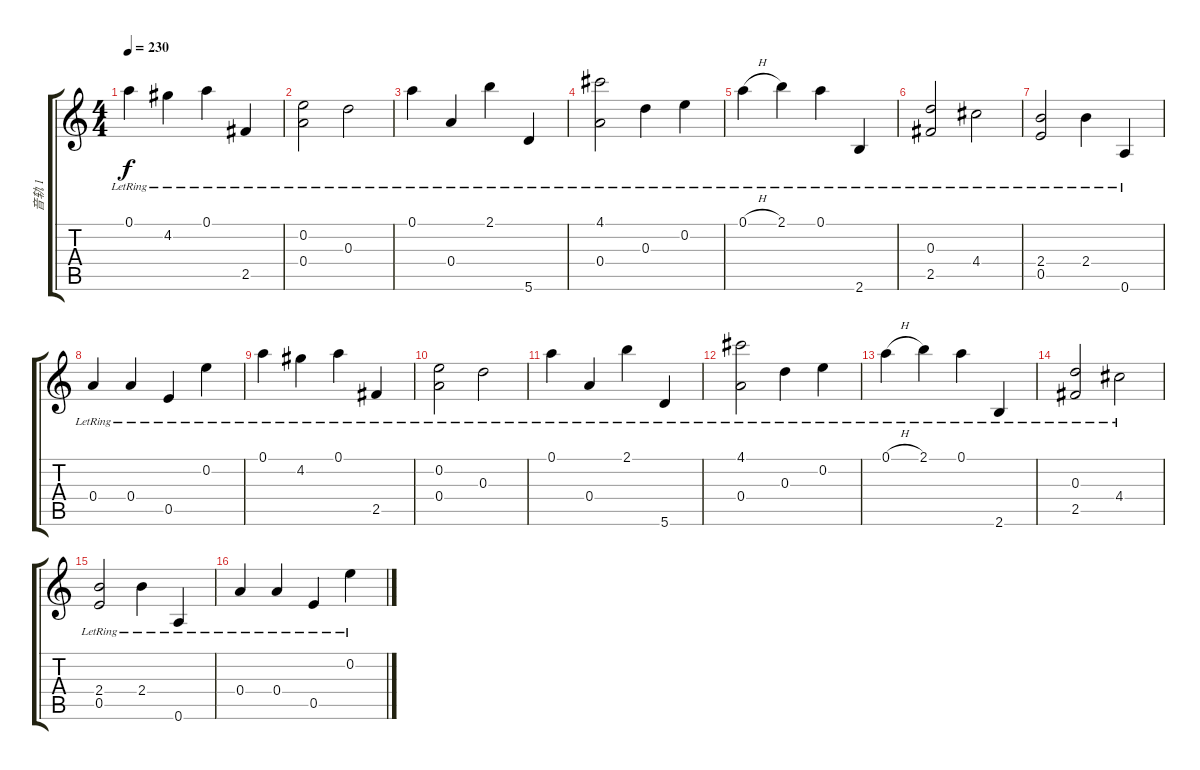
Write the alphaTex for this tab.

\track ("音轨 1" "音轨 1") {instrument acousticguitarsteel}
\staff {score tabs}
\tuning (A4 E4 D4 A3 E3 A2) {hide}
\ts (4 4)
\tempo 230
\clef g2
\ks c
0.1{lr}.4{dy f} 4.2{lr}.4 0.1{lr}.4 2.5{lr}.4 |
(0.2{lr} 0.4{lr}).2 0.3{lr}.2 |
0.1{lr}.4 0.4{lr}.4 2.1{lr}.4 5.6{lr}.4 |
(4.1{lr} 0.4{lr}).2 0.3{lr}.4 0.2{lr}.4 |
0.1{h lr}.4 2.1{lr}.4 0.1{lr}.4 2.6{lr}.4 |
(0.3{lr} 2.5{lr}).2 4.4{lr}.2 |
(2.4{lr} 0.5{lr}).2 2.4{lr}.4 0.6{lr}.4 |
0.4{lr}.4 0.4{lr}.4 0.5{lr}.4 0.2{lr}.4 |
0.1{lr}.4 4.2{lr}.4 0.1{lr}.4 2.5{lr}.4 |
(0.2{lr} 0.4{lr}).2 0.3{lr}.2 |
0.1{lr}.4 0.4{lr}.4 2.1{lr}.4 5.6{lr}.4 |
(4.1{lr} 0.4{lr}).2 0.3{lr}.4 0.2{lr}.4 |
0.1{h lr}.4 2.1{lr}.4 0.1{lr}.4 2.6{lr}.4 |
(0.3{lr} 2.5{lr}).2 4.4{lr}.2 |
(2.4{lr} 0.5{lr}).2 2.4{lr}.4 0.6{lr}.4 |
0.4{lr}.4 0.4{lr}.4 0.5{lr}.4 0.2{lr}.4
